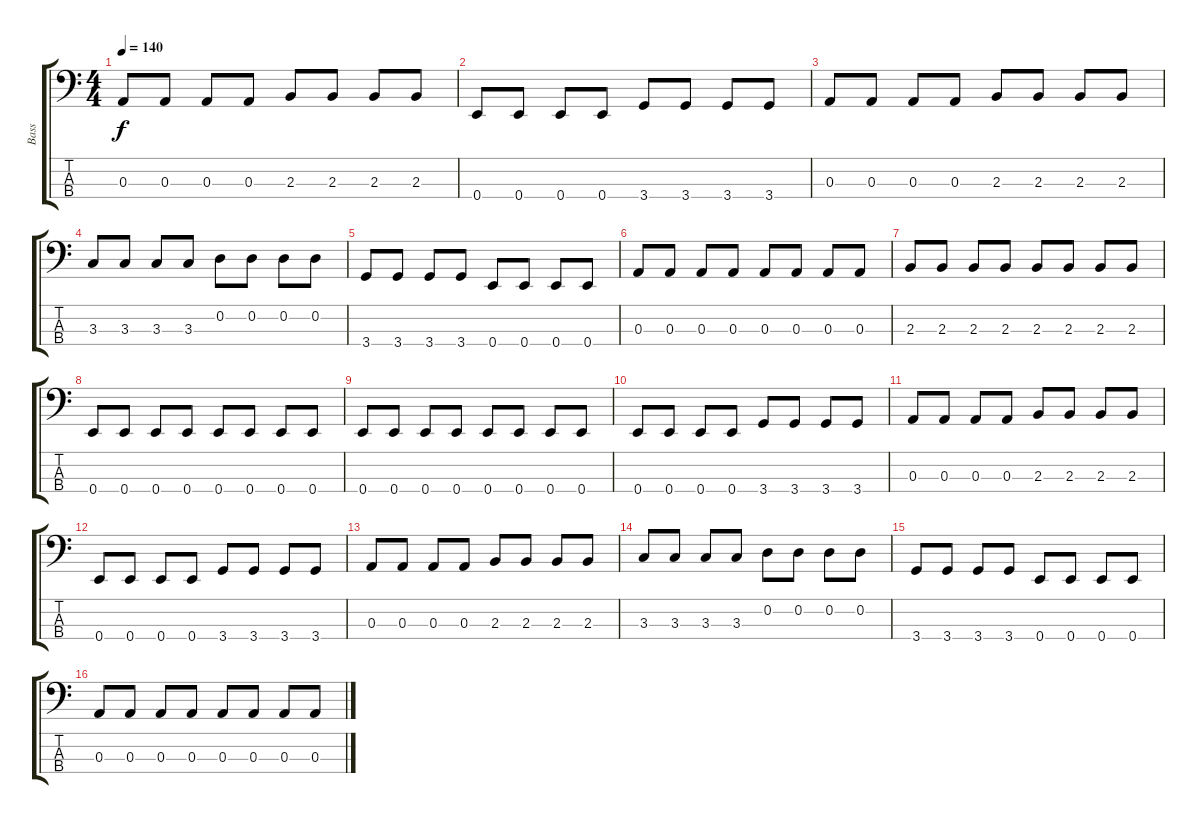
\track ("Bass" "Bass") {instrument electricbassfinger}
\staff {score tabs}
\tuning (G2 D2 A1 E1) {hide}
\ts (4 4)
\tempo 140
\clef f4
\ks c
0.3.8{dy f} 0.3.8 0.3.8 0.3.8 2.3.8 2.3.8 2.3.8 2.3.8 |
0.4.8 0.4.8 0.4.8 0.4.8 3.4.8 3.4.8 3.4.8 3.4.8 |
0.3.8 0.3.8 0.3.8 0.3.8 2.3.8 2.3.8 2.3.8 2.3.8 |
3.3.8 3.3.8 3.3.8 3.3.8 0.2.8 0.2.8 0.2.8 0.2.8 |
3.4.8 3.4.8 3.4.8 3.4.8 0.4.8 0.4.8 0.4.8 0.4.8 |
0.3.8 0.3.8 0.3.8 0.3.8 0.3.8 0.3.8 0.3.8 0.3.8 |
2.3.8 2.3.8 2.3.8 2.3.8 2.3.8 2.3.8 2.3.8 2.3.8 |
0.4.8 0.4.8 0.4.8 0.4.8 0.4.8 0.4.8 0.4.8 0.4.8 |
0.4.8 0.4.8 0.4.8 0.4.8 0.4.8 0.4.8 0.4.8 0.4.8 |
0.4.8 0.4.8 0.4.8 0.4.8 3.4.8 3.4.8 3.4.8 3.4.8 |
0.3.8 0.3.8 0.3.8 0.3.8 2.3.8 2.3.8 2.3.8 2.3.8 |
0.4.8 0.4.8 0.4.8 0.4.8 3.4.8 3.4.8 3.4.8 3.4.8 |
0.3.8 0.3.8 0.3.8 0.3.8 2.3.8 2.3.8 2.3.8 2.3.8 |
3.3.8 3.3.8 3.3.8 3.3.8 0.2.8 0.2.8 0.2.8 0.2.8 |
3.4.8 3.4.8 3.4.8 3.4.8 0.4.8 0.4.8 0.4.8 0.4.8 |
0.3.8 0.3.8 0.3.8 0.3.8 0.3.8 0.3.8 0.3.8 0.3.8
